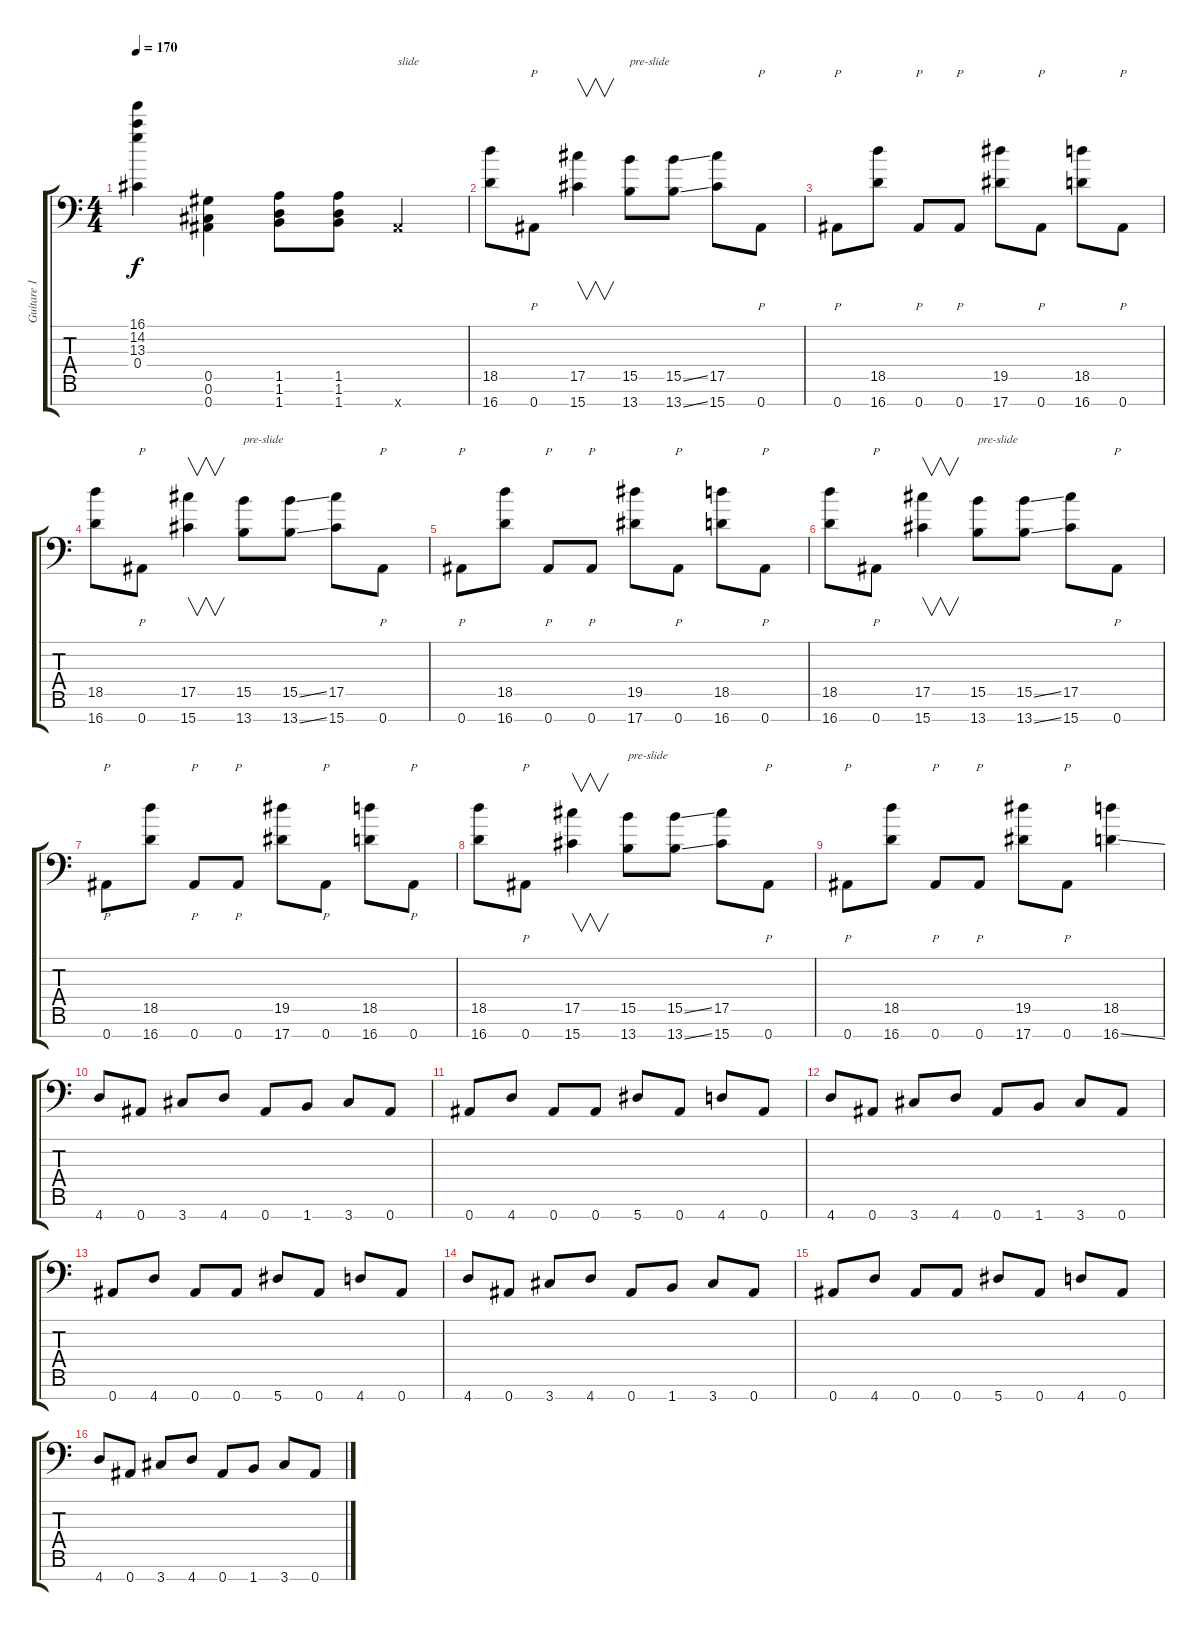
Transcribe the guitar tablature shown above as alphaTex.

\track ("Guitare 1" "Guitare 1") {instrument distortionguitar}
\staff {score tabs}
\tuning (Eb4 Bb3 Gb3 Db3 Ab2 Db2 Bb1) {hide}
\ts (4 4)
\tempo 170
\clef f4
\ks c
(16.1{t} 14.2{t} 13.3{t} 0.4{t}).4{dy f} (0.5 0.6 0.7).4 (1.5 1.6 1.7).8 (1.5 1.6 1.7).8 0.7{x}.4{txt "slide"} |
(18.5 16.7).8 0.7.8{p} (17.5 15.7).4{v} (15.5 13.7).8{txt "pre-slide"} (15.5{ss} 13.7{ss}).8 (17.5 15.7).8 0.7.8{p} |
0.7.8{p} (18.5 16.7).8 0.7.8{p} 0.7.8{p} (19.5 17.7).8 0.7.8{p} (18.5 16.7).8 0.7.8{p} |
(18.5 16.7).8 0.7.8{p} (17.5 15.7).4{v} (15.5 13.7).8{txt "pre-slide"} (15.5{ss} 13.7{ss}).8 (17.5 15.7).8 0.7.8{p} |
0.7.8{p} (18.5 16.7).8 0.7.8{p} 0.7.8{p} (19.5 17.7).8 0.7.8{p} (18.5 16.7).8 0.7.8{p} |
(18.5 16.7).8 0.7.8{p} (17.5 15.7).4{v} (15.5 13.7).8{txt "pre-slide"} (15.5{ss} 13.7{ss}).8 (17.5 15.7).8 0.7.8{p} |
0.7.8{p} (18.5 16.7).8 0.7.8{p} 0.7.8{p} (19.5 17.7).8 0.7.8{p} (18.5 16.7).8 0.7.8{p} |
(18.5 16.7).8 0.7.8{p} (17.5 15.7).4{v} (15.5 13.7).8{txt "pre-slide"} (15.5{ss} 13.7{ss}).8 (17.5 15.7).8 0.7.8{p} |
0.7.8{p} (18.5 16.7).8 0.7.8{p} 0.7.8{p} (19.5 17.7).8 0.7.8{p} (18.5 16.7{ss}).4 |
4.7.8 0.7.8 3.7.8 4.7.8 0.7.8 1.7.8 3.7.8 0.7.8 |
0.7.8 4.7.8 0.7.8 0.7.8 5.7.8 0.7.8 4.7.8 0.7.8 |
4.7.8 0.7.8 3.7.8 4.7.8 0.7.8 1.7.8 3.7.8 0.7.8 |
0.7.8 4.7.8 0.7.8 0.7.8 5.7.8 0.7.8 4.7.8 0.7.8 |
4.7.8 0.7.8 3.7.8 4.7.8 0.7.8 1.7.8 3.7.8 0.7.8 |
0.7.8 4.7.8 0.7.8 0.7.8 5.7.8 0.7.8 4.7.8 0.7.8 |
4.7.8 0.7.8 3.7.8 4.7.8 0.7.8 1.7.8 3.7.8 0.7.8
